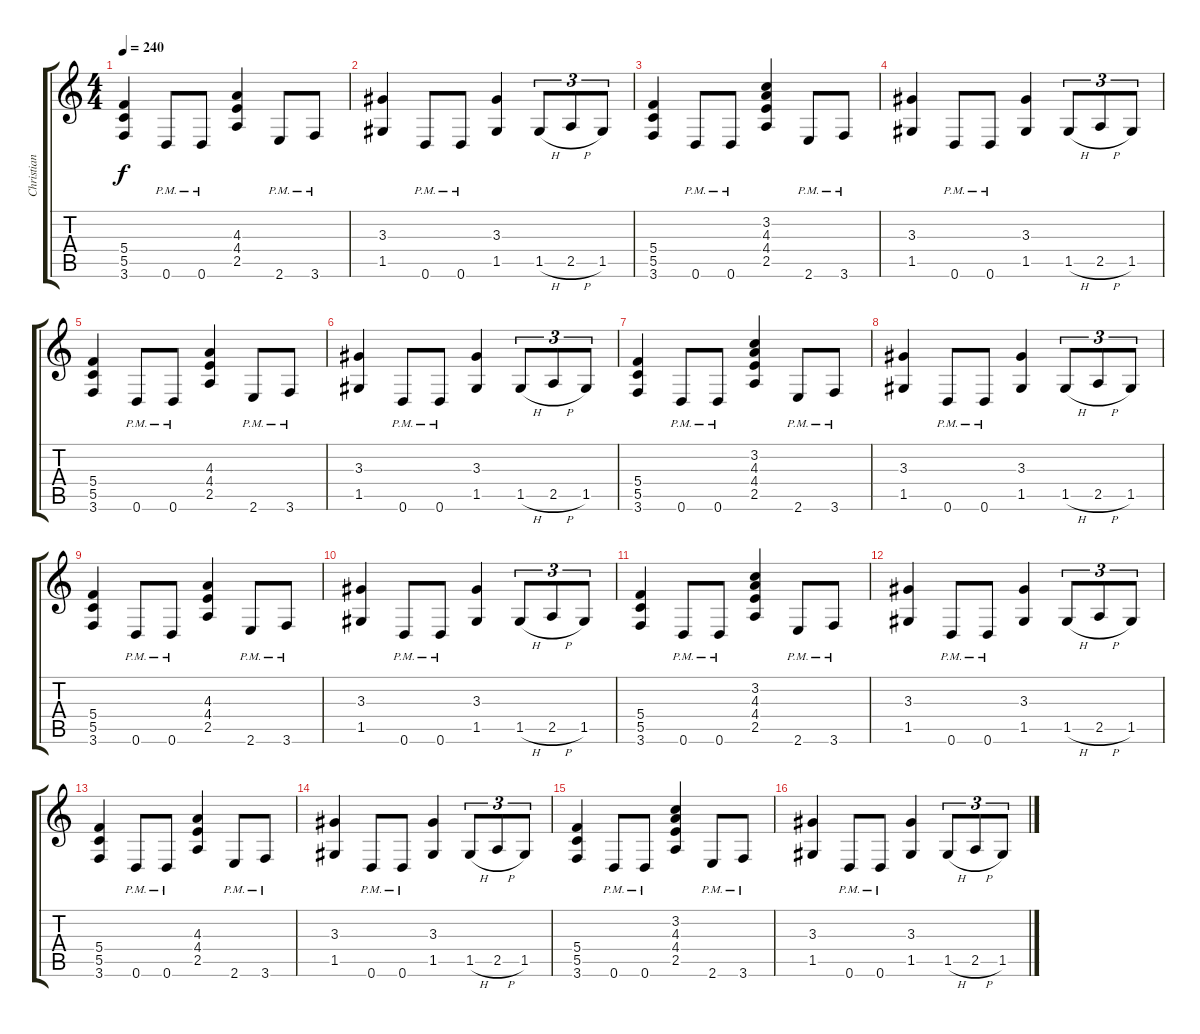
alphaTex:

\track ("Christian Muenzner - guitar" "Christian ") {instrument distortionguitar}
\staff {score tabs}
\tuning (D4 A3 F3 C3 G2 D2) {hide}
\ts (4 4)
\tempo 240
\clef g2
\ks c
(5.4 5.5 3.6).4{dy f} 0.6{pm}.8 0.6{pm}.8 (4.3 4.4 2.5).4 2.6{pm}.8 3.6{pm}.8 |
(3.3 1.5).4 0.6{pm}.8 0.6{pm}.8 (3.3 1.5).4 1.5{h}.8{tu (3 2)} 2.5{h}.8{tu (3 2)} 1.5.8{tu (3 2)} |
(5.4 5.5 3.6).4 0.6{pm}.8 0.6{pm}.8 (3.2 4.3 4.4 2.5).4 2.6{pm}.8 3.6{pm}.8 |
(3.3 1.5).4 0.6{pm}.8 0.6{pm}.8 (3.3 1.5).4 1.5{h}.8{tu (3 2)} 2.5{h}.8{tu (3 2)} 1.5.8{tu (3 2)} |
(5.4 5.5 3.6).4 0.6{pm}.8 0.6{pm}.8 (4.3 4.4 2.5).4 2.6{pm}.8 3.6{pm}.8 |
(3.3 1.5).4 0.6{pm}.8 0.6{pm}.8 (3.3 1.5).4 1.5{h}.8{tu (3 2)} 2.5{h}.8{tu (3 2)} 1.5.8{tu (3 2)} |
(5.4 5.5 3.6).4 0.6{pm}.8 0.6{pm}.8 (3.2 4.3 4.4 2.5).4 2.6{pm}.8 3.6{pm}.8 |
(3.3 1.5).4 0.6{pm}.8 0.6{pm}.8 (3.3 1.5).4 1.5{h}.8{tu (3 2)} 2.5{h}.8{tu (3 2)} 1.5.8{tu (3 2)} |
(5.4 5.5 3.6).4 0.6{pm}.8 0.6{pm}.8 (4.3 4.4 2.5).4 2.6{pm}.8 3.6{pm}.8 |
(3.3 1.5).4 0.6{pm}.8 0.6{pm}.8 (3.3 1.5).4 1.5{h}.8{tu (3 2)} 2.5{h}.8{tu (3 2)} 1.5.8{tu (3 2)} |
(5.4 5.5 3.6).4 0.6{pm}.8 0.6{pm}.8 (3.2 4.3 4.4 2.5).4 2.6{pm}.8 3.6{pm}.8 |
(3.3 1.5).4 0.6{pm}.8 0.6{pm}.8 (3.3 1.5).4 1.5{h}.8{tu (3 2)} 2.5{h}.8{tu (3 2)} 1.5.8{tu (3 2)} |
(5.4 5.5 3.6).4 0.6{pm}.8 0.6{pm}.8 (4.3 4.4 2.5).4 2.6{pm}.8 3.6{pm}.8 |
(3.3 1.5).4 0.6{pm}.8 0.6{pm}.8 (3.3 1.5).4 1.5{h}.8{tu (3 2)} 2.5{h}.8{tu (3 2)} 1.5.8{tu (3 2)} |
(5.4 5.5 3.6).4 0.6{pm}.8 0.6{pm}.8 (3.2 4.3 4.4 2.5).4 2.6{pm}.8 3.6{pm}.8 |
(3.3 1.5).4 0.6{pm}.8 0.6{pm}.8 (3.3 1.5).4 1.5{h}.8{tu (3 2)} 2.5{h}.8{tu (3 2)} 1.5.8{tu (3 2)}
